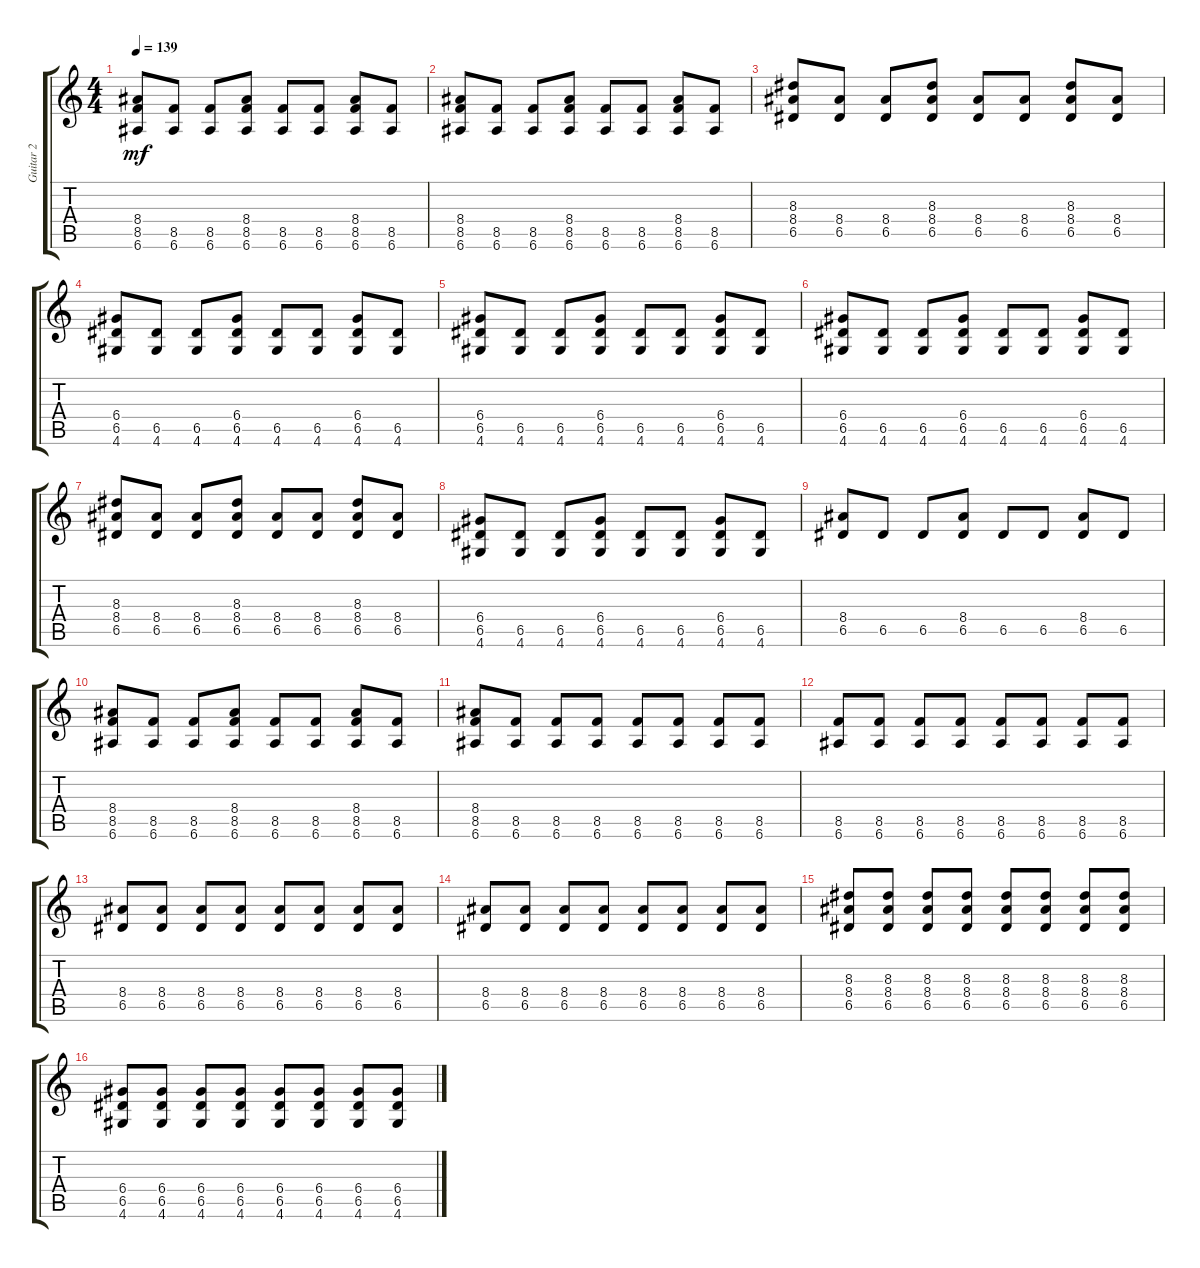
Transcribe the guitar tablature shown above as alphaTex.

\track ("Guitar 2" "Guitar 2") {instrument distortionguitar}
\staff {score tabs}
\tuning (E4 B3 G3 D3 A2 E2) {hide}
\ts (4 4)
\tempo 139
\clef g2
\ks c
(8.4 8.5 6.6).8{dy mf} (8.5 6.6).8 (8.5 6.6).8 (8.4 8.5 6.6).8 (8.5 6.6).8 (8.5 6.6).8 (8.4 8.5 6.6).8 (8.5 6.6).8 |
(8.4 8.5 6.6).8 (8.5 6.6).8 (8.5 6.6).8 (8.4 8.5 6.6).8 (8.5 6.6).8 (8.5 6.6).8 (8.4 8.5 6.6).8 (8.5 6.6).8 |
(8.3 8.4 6.5).8 (8.4 6.5).8 (8.4 6.5).8 (8.3 8.4 6.5).8 (8.4 6.5).8 (8.4 6.5).8 (8.3 8.4 6.5).8 (8.4 6.5).8 |
(6.4 6.5 4.6).8 (6.5 4.6).8 (6.5 4.6).8 (6.4 6.5 4.6).8 (6.5 4.6).8 (6.5 4.6).8 (6.4 6.5 4.6).8 (6.5 4.6).8 |
(6.4 6.5 4.6).8 (6.5 4.6).8 (6.5 4.6).8 (6.4 6.5 4.6).8 (6.5 4.6).8 (6.5 4.6).8 (6.4 6.5 4.6).8 (6.5 4.6).8 |
(6.4 6.5 4.6).8 (6.5 4.6).8 (6.5 4.6).8 (6.4 6.5 4.6).8 (6.5 4.6).8 (6.5 4.6).8 (6.4 6.5 4.6).8 (6.5 4.6).8 |
(8.3 8.4 6.5).8 (8.4 6.5).8 (8.4 6.5).8 (8.3 8.4 6.5).8 (8.4 6.5).8 (8.4 6.5).8 (8.3 8.4 6.5).8 (8.4 6.5).8 |
(6.4 6.5 4.6).8 (6.5 4.6).8 (6.5 4.6).8 (6.4 6.5 4.6).8 (6.5 4.6).8 (6.5 4.6).8 (6.4 6.5 4.6).8 (6.5 4.6).8 |
(8.4 6.5).8 6.5.8 6.5.8 (8.4 6.5).8 6.5.8 6.5.8 (8.4 6.5).8 6.5.8 |
(8.4 8.5 6.6).8 (8.5 6.6).8 (8.5 6.6).8 (8.4 8.5 6.6).8 (8.5 6.6).8 (8.5 6.6).8 (8.4 8.5 6.6).8 (8.5 6.6).8 |
(8.4 8.5 6.6).8 (8.5 6.6).8 (8.5 6.6).8 (8.5 6.6).8 (8.5 6.6).8 (8.5 6.6).8 (8.5 6.6).8 (8.5 6.6).8 |
(8.5 6.6).8 (8.5 6.6).8 (8.5 6.6).8 (8.5 6.6).8 (8.5 6.6).8 (8.5 6.6).8 (8.5 6.6).8 (8.5 6.6).8 |
(8.4 6.5).8 (8.4 6.5).8 (8.4 6.5).8 (8.4 6.5).8 (8.4 6.5).8 (8.4 6.5).8 (8.4 6.5).8 (8.4 6.5).8 |
(8.4 6.5).8 (8.4 6.5).8 (8.4 6.5).8 (8.4 6.5).8 (8.4 6.5).8 (8.4 6.5).8 (8.4 6.5).8 (8.4 6.5).8 |
(8.3 8.4 6.5).8 (8.3 8.4 6.5).8 (8.3 8.4 6.5).8 (8.3 8.4 6.5).8 (8.3 8.4 6.5).8 (8.3 8.4 6.5).8 (8.3 8.4 6.5).8 (8.3 8.4 6.5).8 |
(6.4 6.5 4.6).8 (6.4 6.5 4.6).8 (6.4 6.5 4.6).8 (6.4 6.5 4.6).8 (6.4 6.5 4.6).8 (6.4 6.5 4.6).8 (6.4 6.5 4.6).8 (6.4 6.5 4.6).8
